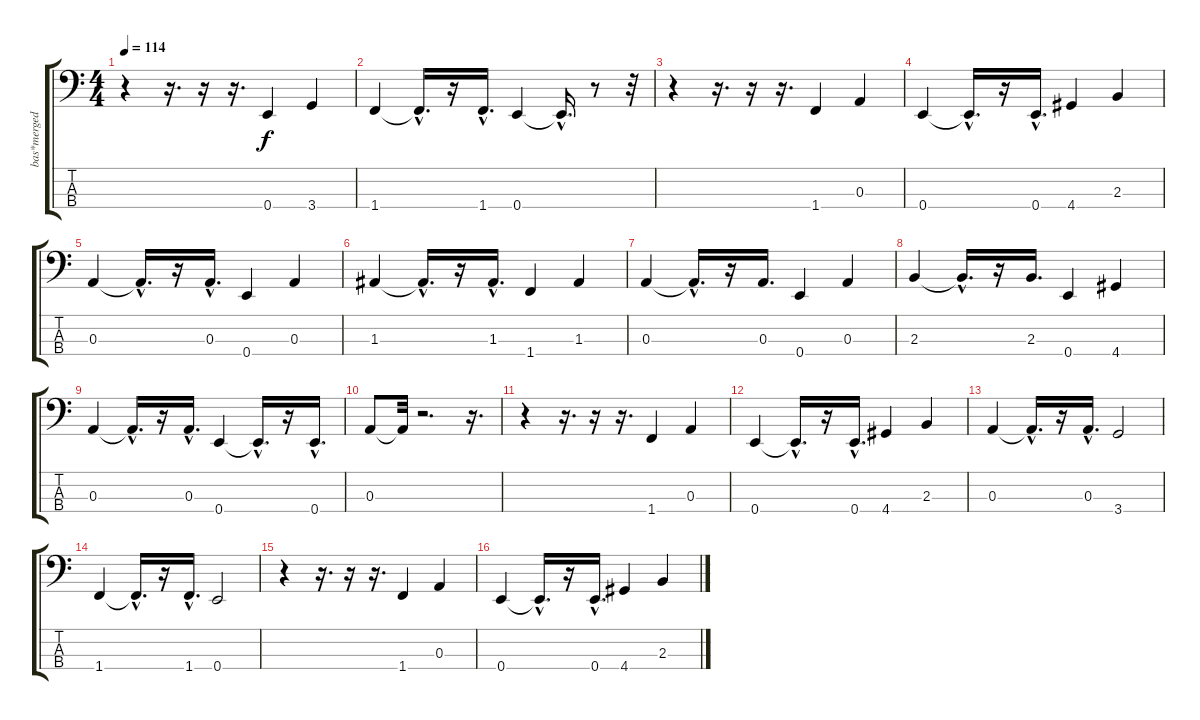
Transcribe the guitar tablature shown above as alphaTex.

\track ("bas*merged" "bas*merged") {instrument fretlessbass}
\staff {score tabs}
\tuning (G2 D2 A1 E1) {hide}
\ts (4 4)
\tempo 114
\clef f4
\ks c
r.4{dy f} r.16{d} r.16 r.16{d} 0.4.4 3.4.4 |
1.4.4 1.4{hac t}.16{d} r.16 1.4{hac}.16{d} 0.4.4 0.4{hac t}.16{d} r.8 r.32 |
r.4 r.16{d} r.16 r.16{d} 1.4.4 0.3.4 |
0.4.4 0.4{hac t}.16{d} r.16 0.4{hac}.16{d} 4.4.4 2.3.4 |
0.3.4 0.3{hac t}.16{d} r.16 0.3{hac}.16{d} 0.4.4 0.3.4 |
1.3.4 1.3{hac t}.16{d} r.16 1.3{hac}.16{d} 1.4.4 1.3.4 |
0.3.4 0.3{hac t}.16{d} r.16 0.3.16{d} 0.4.4 0.3.4 |
2.3.4 2.3{hac t}.16{d} r.16 2.3.16{d} 0.4.4 4.4.4 |
0.3.4 0.3{hac t}.16{d} r.16 0.3{hac}.16{d} 0.4.4 0.4{hac t}.16{d} r.16 0.4{hac}.16{d} |
0.3.8 0.3{t}.32 r.2{d} r.16{d} |
r.4 r.16{d} r.16 r.16{d} 1.4.4 0.3.4 |
0.4.4 0.4{hac t}.16{d} r.16 0.4{hac}.16{d} 4.4.4 2.3.4 |
0.3.4 0.3{hac t}.16{d} r.16 0.3{hac}.16{d} 3.4.2 |
1.4.4 1.4{hac t}.16{d} r.16 1.4{hac}.16{d} 0.4.2 |
r.4 r.16{d} r.16 r.16{d} 1.4.4 0.3.4 |
0.4.4 0.4{hac t}.16{d} r.16 0.4{hac}.16{d} 4.4.4 2.3.4
